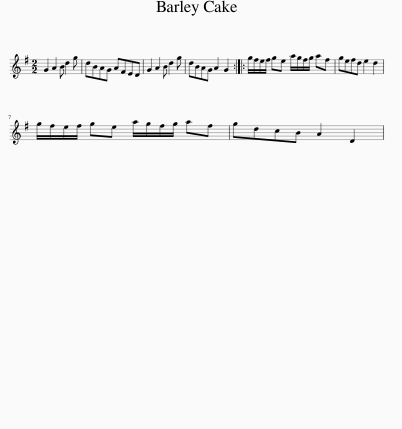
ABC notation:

X:1
L:1/8
M:2/2
I:linebreak $
K:G
V:1 treble
V:1
 G2 A2 B d2 g | dBAG AFED | G2 A2 B d2 g | dBAG A2 G2 :: g/f/e/f/ ge a/g/f/g/ af | %5
 gefd e2 d2 |$ g/f/e/f/ ge a/g/f/g/ af | gdcB A2 D2 | %8
